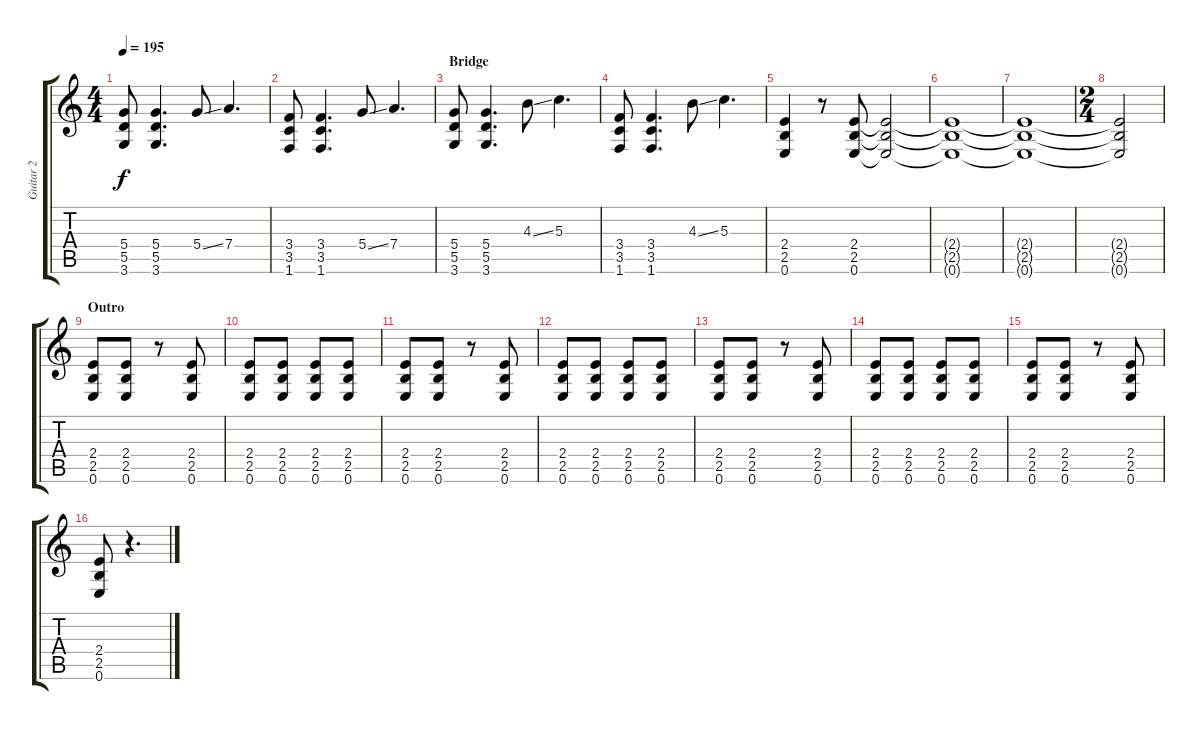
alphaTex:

\track ("Guitar 2" "Guitar 2") {instrument distortionguitar}
\staff {score tabs}
\tuning (E4 B3 G3 D3 A2 E2) {hide}
\ts (4 4)
\tempo 195
\clef g2
\ks c
(5.4 5.5 3.6).8{dy f} (5.4 5.5 3.6).4{d} 5.4{ss}.8 7.4.4{d} |
(3.4 3.5 1.6).8 (3.4 3.5 1.6).4{d} 5.4{ss}.8 7.4.4{d} |
\section ("" "Bridge")
(5.4 5.5 3.6).8 (5.4 5.5 3.6).4{d} 4.3{ss}.8 5.3.4{d} |
(3.4 3.5 1.6).8 (3.4 3.5 1.6).4{d} 4.3{ss}.8 5.3.4{d} |
(2.4 2.5 0.6).4 r.8 (2.4 2.5 0.6).8 (2.4{t} 2.5{t} 0.6{t}).2 |
(2.4{t} 2.5{t} 0.6{t}).1 |
(2.4{t} 2.5{t} 0.6{t}).1 |
\ts (2 4)
(2.4{t} 2.5{t} 0.6{t}).2 |
\section ("" "Outro")
(2.4 2.5 0.6).8 (2.4 2.5 0.6).8 r.8 (2.4 2.5 0.6).8 |
(2.4 2.5 0.6).8 (2.4 2.5 0.6).8 (2.4 2.5 0.6).8 (2.4 2.5 0.6).8 |
(2.4 2.5 0.6).8 (2.4 2.5 0.6).8 r.8 (2.4 2.5 0.6).8 |
(2.4 2.5 0.6).8 (2.4 2.5 0.6).8 (2.4 2.5 0.6).8 (2.4 2.5 0.6).8 |
(2.4 2.5 0.6).8 (2.4 2.5 0.6).8 r.8 (2.4 2.5 0.6).8 |
(2.4 2.5 0.6).8 (2.4 2.5 0.6).8 (2.4 2.5 0.6).8 (2.4 2.5 0.6).8 |
(2.4 2.5 0.6).8 (2.4 2.5 0.6).8 r.8 (2.4 2.5 0.6).8 |
(2.4 2.5 0.6).8 r.4{d}
